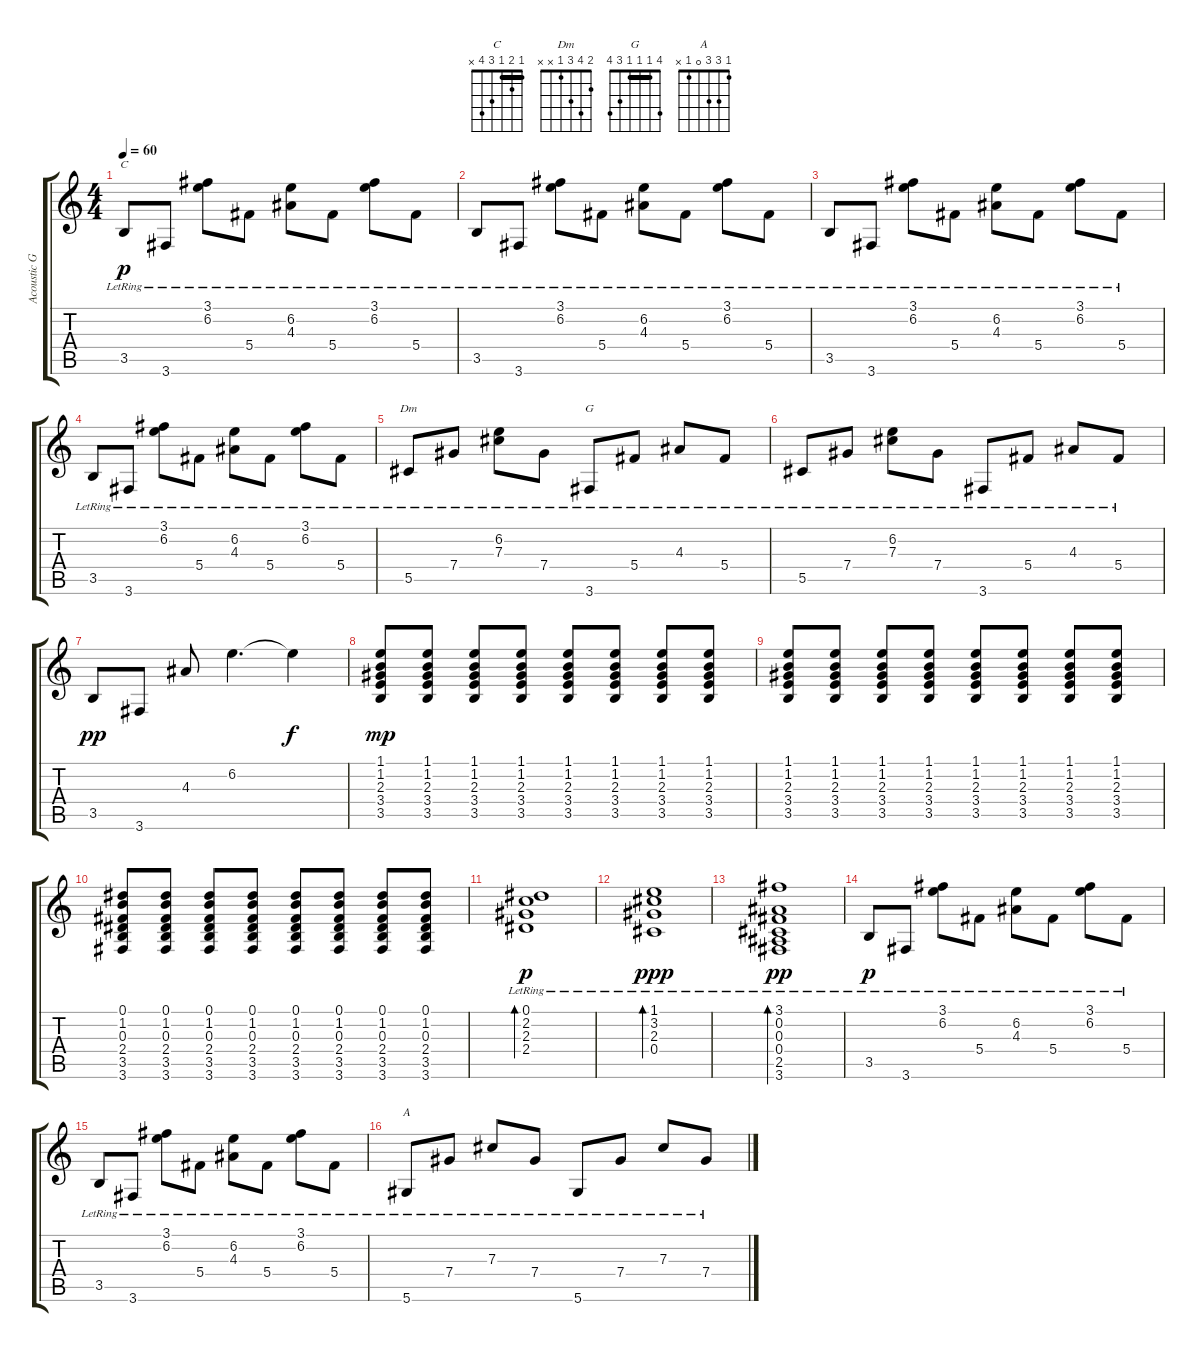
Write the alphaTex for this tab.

\track ("Acoustic Guitar" "Acoustic G") {instrument acousticguitarsteel}
\staff {score tabs}
\tuning (Eb4 Bb3 Gb3 Db3 Ab2 Eb2) {hide}
\chord ("C" 1 2 1 3 4 x) {barre 1}
\chord ("Dm" 2 4 3 1 x x)
\chord ("G" 4 1 1 1 3 4) {barre 1}
\chord ("A" 1 3 3 0 1 x)
\ts (4 4)
\tempo 60
\clef g2
\ks c
3.5{lr}.8{ch "C" dy p} 3.6{lr}.8 (3.1{lr} 6.2{lr}).8 5.4{lr}.8 (6.2{lr} 4.3{lr}).8 5.4{lr}.8 (3.1{lr} 6.2{lr}).8 5.4{lr}.8 |
3.5{lr}.8 3.6{lr}.8 (3.1{lr} 6.2{lr}).8 5.4{lr}.8 (6.2{lr} 4.3{lr}).8 5.4{lr}.8 (3.1{lr} 6.2{lr}).8 5.4{lr}.8 |
3.5{lr}.8 3.6{lr}.8 (3.1{lr} 6.2{lr}).8 5.4{lr}.8 (6.2{lr} 4.3{lr}).8 5.4{lr}.8 (3.1{lr} 6.2{lr}).8 5.4{lr}.8 |
3.5{lr}.8 3.6{lr}.8 (3.1{lr} 6.2{lr}).8 5.4{lr}.8 (6.2{lr} 4.3{lr}).8 5.4{lr}.8 (3.1{lr} 6.2{lr}).8 5.4{lr}.8 |
5.5{lr}.8{ch "Dm"} 7.4{lr}.8 (6.2{lr} 7.3{lr}).8 7.4{lr}.8 3.6{lr}.8{ch "G"} 5.4{lr}.8 4.3{lr}.8 5.4{lr}.8 |
5.5{lr}.8 7.4{lr}.8 (6.2{lr} 7.3{lr}).8 7.4{lr}.8 3.6{lr}.8 5.4{lr}.8 4.3{lr}.8 5.4{lr}.8 |
3.5.8{dy pp} 3.6.8 4.3.8 6.2.4{d} 6.2{t}.4{dy f} |
(1.1 1.2 2.3 3.4 3.5).8{dy mp} (1.1 1.2 2.3 3.4 3.5).8 (1.1 1.2 2.3 3.4 3.5).8 (1.1 1.2 2.3 3.4 3.5).8 (1.1 1.2 2.3 3.4 3.5).8 (1.1 1.2 2.3 3.4 3.5).8 (1.1 1.2 2.3 3.4 3.5).8 (1.1 1.2 2.3 3.4 3.5).8 |
(1.1 1.2 2.3 3.4 3.5).8 (1.1 1.2 2.3 3.4 3.5).8 (1.1 1.2 2.3 3.4 3.5).8 (1.1 1.2 2.3 3.4 3.5).8 (1.1 1.2 2.3 3.4 3.5).8 (1.1 1.2 2.3 3.4 3.5).8 (1.1 1.2 2.3 3.4 3.5).8 (1.1 1.2 2.3 3.4 3.5).8 |
(0.1 1.2 0.3 2.4 3.5 3.6).8 (0.1 1.2 0.3 2.4 3.5 3.6).8 (0.1 1.2 0.3 2.4 3.5 3.6).8 (0.1 1.2 0.3 2.4 3.5 3.6).8 (0.1 1.2 0.3 2.4 3.5 3.6).8 (0.1 1.2 0.3 2.4 3.5 3.6).8 (0.1 1.2 0.3 2.4 3.5 3.6).8 (0.1 1.2 0.3 2.4 3.5 3.6).8 |
(0.1{lr} 2.2{lr} 2.3{lr} 2.4{lr}).1{bd 120 dy p} |
(1.1{lr} 3.2{lr} 2.3{lr} 0.4).1{bd 120 dy ppp} |
(3.1{lr} 0.2{lr} 0.3{lr} 0.4{lr} 2.5{lr} 3.6{lr}).1{bd 120 dy pp} |
3.5{lr}.8{dy p} 3.6{lr}.8 (3.1{lr} 6.2{lr}).8 5.4{lr}.8 (6.2{lr} 4.3{lr}).8 5.4{lr}.8 (3.1{lr} 6.2{lr}).8 5.4{lr}.8 |
3.5{lr}.8 3.6{lr}.8 (3.1{lr} 6.2{lr}).8 5.4{lr}.8 (6.2{lr} 4.3{lr}).8 5.4{lr}.8 (3.1{lr} 6.2{lr}).8 5.4{lr}.8 |
5.6{lr}.8{ch "A"} 7.4{lr}.8 7.3{lr}.8 7.4{lr}.8 5.6{lr}.8 7.4{lr}.8 7.3{lr}.8 7.4{lr}.8
